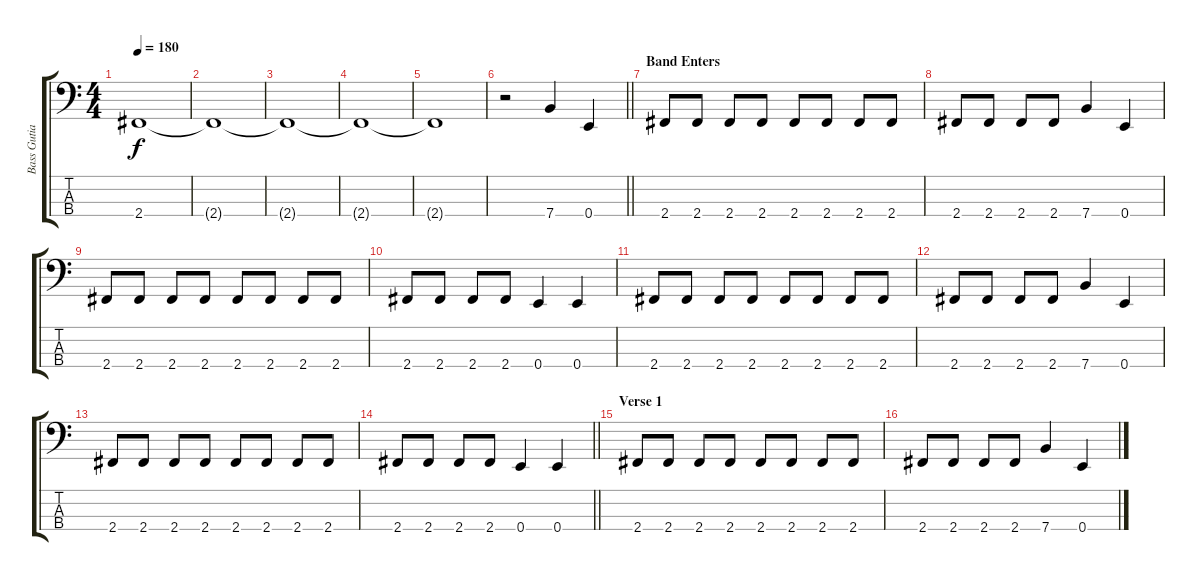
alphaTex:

\track ("Bass Gutiar" "Bass Gutia") {instrument electricbassfinger}
\staff {score tabs}
\tuning (G2 D2 A1 E1) {hide}
\ts (4 4)
\tempo 180
\clef f4
\ks c
2.4{t}.1{dy f} |
2.4{t}.1 |
2.4{t}.1 |
2.4{t}.1 |
2.4{t}.1 |
\barLineRight lightlight
r.2 7.4.4 0.4.4 |
\section ("" "Band Enters")
2.4.8 2.4.8 2.4.8 2.4.8 2.4.8 2.4.8 2.4.8 2.4.8 |
2.4.8 2.4.8 2.4.8 2.4.8 7.4.4 0.4.4 |
2.4.8 2.4.8 2.4.8 2.4.8 2.4.8 2.4.8 2.4.8 2.4.8 |
2.4.8 2.4.8 2.4.8 2.4.8 0.4.4 0.4.4 |
2.4.8 2.4.8 2.4.8 2.4.8 2.4.8 2.4.8 2.4.8 2.4.8 |
2.4.8 2.4.8 2.4.8 2.4.8 7.4.4 0.4.4 |
2.4.8 2.4.8 2.4.8 2.4.8 2.4.8 2.4.8 2.4.8 2.4.8 |
\barLineRight lightlight
2.4.8 2.4.8 2.4.8 2.4.8 0.4.4 0.4.4 |
\section ("" "Verse 1")
2.4.8 2.4.8 2.4.8 2.4.8 2.4.8 2.4.8 2.4.8 2.4.8 |
2.4.8 2.4.8 2.4.8 2.4.8 7.4.4 0.4.4
